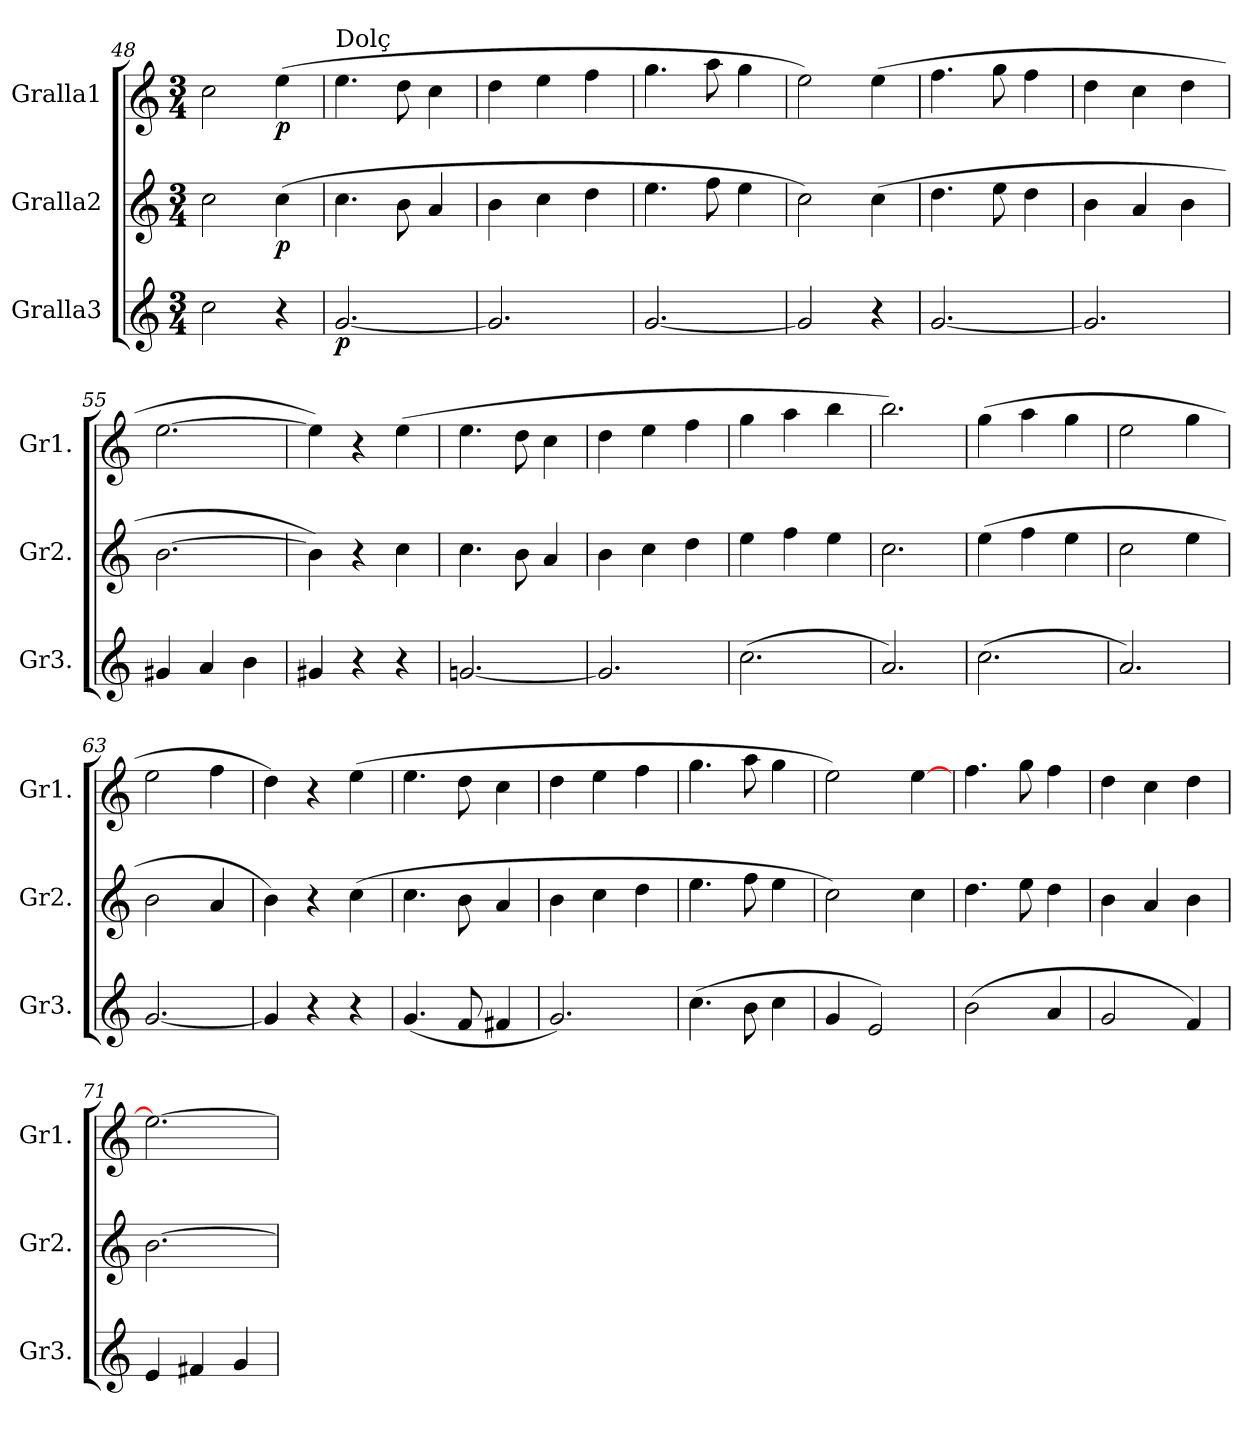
**kern	**dynam	**kern	**dynam	**kern	**dynam
*part3	*part3	*part2	*part2	*part1	*part1
*staff3	*staff3	*staff2	*staff2	*staff1	*staff1
*I"Gralla3	*	*I"Gralla2	*	*I"Gralla1	*
*I'Gr3.	*	*I'Gr2.	*	*I'Gr1.	*
*clefG2	*	*clefG2	*	*clefG2	*
*k[]	*	*k[]	*	*k[]	*
*M3/4	*	*M3/4	*	*M3/4	*
=48	=48	=48	=48	=48	=48
2cc\	.	2cc\	.	2cc\	.
!	!	!	!LO:DY:b	!	!LO:DY:b
4r	.	(>4cc\	p	(>4ee\	p
=49	=49	=49	=49	=49	=49
*	*	*	*	*MM144	*
!	!	!	!	!LO:TX:a:t=Dolç	!
!	!LO:DY:b	!	!	!	!
[2.g/	p	4.cc\	.	4.ee\	.
.	.	8b\	.	8dd\	.
.	.	4a/	.	4cc\	.
=50	=50	=50	=50	=50	=50
2.g/]	.	4b\	.	4dd\	.
.	.	4cc\	.	4ee\	.
.	.	4dd\	.	4ff\	.
=51	=51	=51	=51	=51	=51
[2.g/	.	4.ee\	.	4.gg\	.
.	.	8ff\	.	8aa\	.
.	.	4ee\	.	4gg\	.
=52	=52	=52	=52	=52	=52
2g/]	.	2cc\)	.	2ee\)	.
4r	.	(>4cc\	.	(>4ee\	.
=53	=53	=53	=53	=53	=53
[2.g/	.	4.dd\	.	4.ff\	.
.	.	8ee\	.	8gg\	.
.	.	4dd\	.	4ff\	.
=54	=54	=54	=54	=54	=54
2.g/]	.	4b\	.	4dd\	.
.	.	4a/	.	4cc\	.
.	.	4b\	.	4dd\	.
!!LO:PB:g=z
=55	=55	=55	=55	=55	=55
4g#X/	.	[2.b\	.	[2.ee\	.
4a/	.	.	.	.	.
4b\	.	.	.	.	.
=56	=56	=56	=56	=56	=56
4g#X/	.	4b\])	.	4ee\])	.
4r	.	4r	.	4r	.
4r	.	4cc\	.	(>4ee\	.
=57	=57	=57	=57	=57	=57
[2.gni/	.	4.cc\	.	4.ee\	.
.	.	8b\	.	8dd\	.
.	.	4a/	.	4cc\	.
=58	=58	=58	=58	=58	=58
2.g/]	.	4b\	.	4dd\	.
.	.	4cc\	.	4ee\	.
.	.	4dd\	.	4ff\	.
=59	=59	=59	=59	=59	=59
(>2.cc\	.	4ee\	.	4gg\	.
.	.	4ff\	.	4aa\	.
.	.	4ee\	.	4bb\	.
=60	=60	=60	=60	=60	=60
2.a/)	.	2.cc\	.	2.bb\)	.
=61	=61	=61	=61	=61	=61
(>2.cc\	.	(>4ee\	.	(>4gg\	.
.	.	4ff\	.	4aa\	.
.	.	4ee\	.	4gg\	.
=62	=62	=62	=62	=62	=62
2.a/)	.	2cc\	.	2ee\	.
.	.	4ee\	.	4gg\	.
=63	=63	=63	=63	=63	=63
[2.g/	.	2b\	.	2ee\	.
.	.	4a/	.	4ff\	.
=64	=64	=64	=64	=64	=64
4g/]	.	4b\)	.	4dd\)	.
4r	.	4r	.	4r	.
4r	.	(>4cc\	.	(>4ee\	.
!!LO:LB:g=z
=65	=65	=65	=65	=65	=65
(<4.g/	.	4.cc\	.	4.ee\	.
8f/	.	8b\	.	8dd\	.
4f#X/	.	4a/	.	4cc\	.
=66	=66	=66	=66	=66	=66
2.g/)	.	4b\	.	4dd\	.
.	.	4cc\	.	4ee\	.
.	.	4dd\	.	4ff\	.
=67	=67	=67	=67	=67	=67
(>4.cc\	.	4.ee\	.	4.gg\	.
8b\	.	8ff\	.	8aa\	.
4cc\	.	4ee\	.	4gg\	.
=68	=68	=68	=68	=68	=68
4g/	.	2cc\)	.	2ee\)	.
2e/)	.	.	.	.	.
.	.	4cc\	.	[4ee\	.
=69	=69	=69	=69	=69	=69
(>2b\	.	4.dd\	.	4.ff\	.
.	.	8ee\	.	8gg\	.
4a/	.	4dd\	.	4ff\	.
=70	=70	=70	=70	=70	=70
2g/	.	4b\	.	4dd\	.
.	.	4a/	.	4cc\	.
4f/)	.	4b\	.	4dd\	.
=71	=71	=71	=71	=71	=71
4e/	.	[2.b\	.	2.ee\_	.
4f#X/	.	.	.	.	.
4g/	.	.	.	.	.
=	=	=	=	=	=
*-	*-	*-	*-	*-	*-
